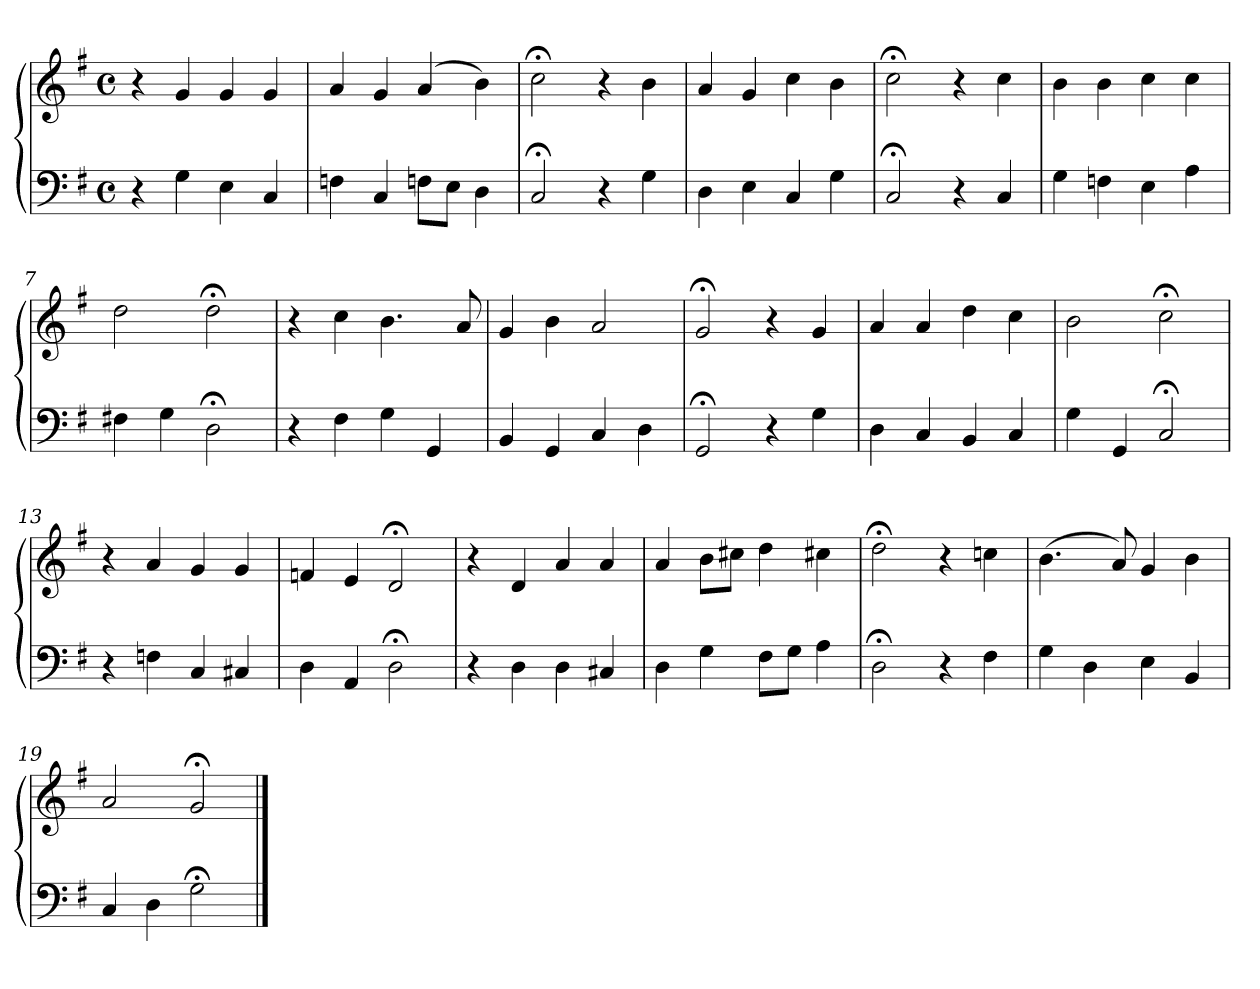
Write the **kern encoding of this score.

**kern	**kern
*part1	*part1
*staff2	*staff1
*clefF4	*clefG2
*k[f#]	*k[f#]
*M4/4	*M4/4
*met(c)	*met(c)
=1	=1
4r	4r
4G	4g
4E	4g
4C	4g
=2	=2
4Fn	4a
4C	4g
8FnL	(4a
8EJ	.
4D	4b)
=3	=3
2C;<	2cc;<
4r	4r
4G	4b
=4	=4
4D	4a
4E	4g
4C	4cc
4G	4b
=5	=5
2C;<	2cc;<
4r	4r
4C	4cc
=6	=6
4G	4b
4Fn	4b
4E	4cc
4A	4cc
=7	=7
4F#X	2dd
4G	.
2D;<	2dd;<
!!LO:LB:g=z
=8	=8
4r	4r
4F#	4cc
4G	4.b
4GG	.
.	8a
=9	=9
4BB	4g
4GG	4b
4C	2a
4D	.
=10	=10
2GG;<	2g;<
4r	4r
4G	4g
=11	=11
4D	4a
4C	4a
4BB	4dd
4C	4cc
=12	=12
4G	2b
4GG	.
2C;<	2cc;<
=13	=13
4r	4r
4Fn	4a
4C	4g
4C#X	4g
=14	=14
4D	4fn
4AA	4e
2D;<	2d;<
=15	=15
4r	4r
4D	4d
4D	4a
4C#X	4a
!!LO:LB:g=z
=16	=16
4D	4a
4G	8bL
.	8cc#XJ
8F#L	4dd
8GJ	.
4A	4cc#X
=17	=17
2D;<	2dd;<
4r	4r
4F#	4ccn
=18	=18
4G	(4.b
4D	.
.	8a)
4E	4g
4BB	4b
=19	=19
4C	2a
4D	.
2G;<	2g;<
==	==
*-	*-
